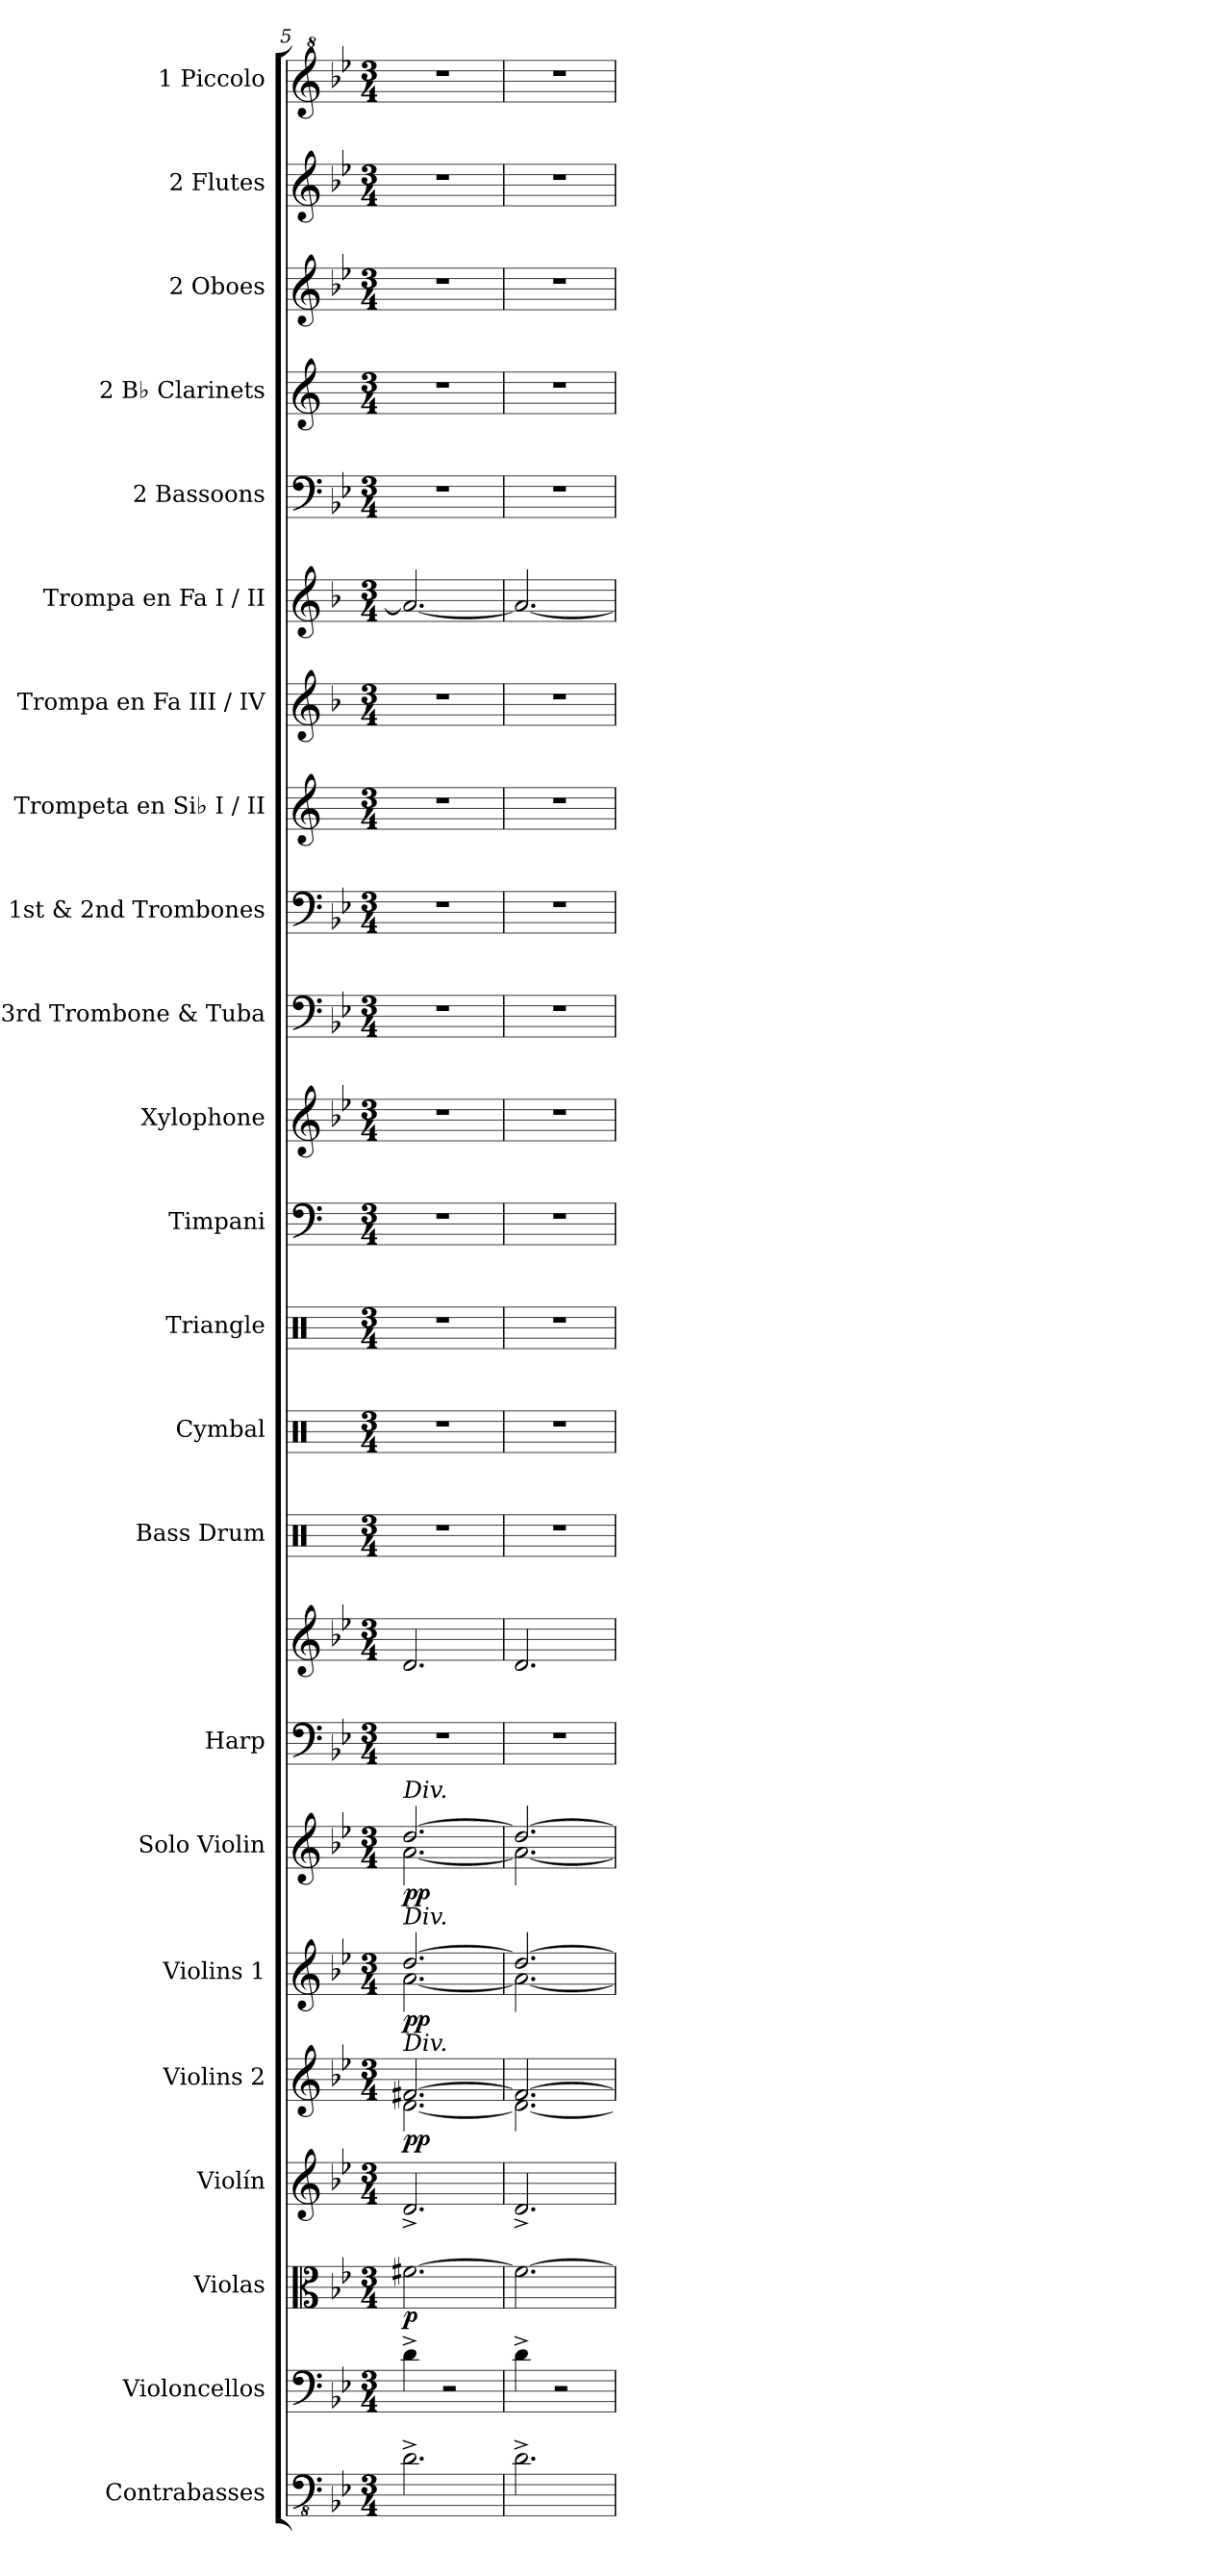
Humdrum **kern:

**kern	**kern	**kern	**dynam	**kern	**kern	**dynam	**kern	**dynam	**kern	**dynam	**kern	**kern	**kern	**kern	**kern	**kern	**kern	**kern	**kern	**kern	**kern	**kern	**kern	**kern	**kern	**kern	**kern
*part23	*part22	*part21	*part21	*part20	*part19	*part19	*part18	*part18	*part17	*part17	*part16	*part16	*part15	*part14	*part13	*part12	*part11	*part10	*part9	*part8	*part7	*part6	*part5	*part4	*part3	*part2	*part1
*staff24	*staff23	*staff22	*staff22	*staff21	*staff20	*staff20	*staff19	*staff19	*staff18	*staff18	*staff17	*staff16	*staff15	*staff14	*staff13	*staff12	*staff11	*staff10	*staff9	*staff8	*staff7	*staff6	*staff5	*staff4	*staff3	*staff2	*staff1
*I"Contrabasses	*I"Violoncellos	*I"Violas	*	*I"Violín	*I"Violins 2	*	*I"Violins 1	*	*I"Solo Violin	*	*I"Harp	*	*I"Bass Drum	*I"Cymbal	*I"Triangle	*I"Timpani	*I"Xylophone	*I"3rd Trombone     &amp; Tuba	*I"1st &amp; 2nd Trombones	*I"Trompeta en Si♭  I / II	*I"Trompa en Fa   III / IV	*I"Trompa en Fa I / II	*I"2 Bassoons	*I"2 B♭ Clarinets	*I"2 Oboes	*I"2 Flutes	*I"1 Piccolo
*I'Cbs.	*I'Vlcs.	*I'Vlas.	*	*I'Vln.	*I'Vlns. 2	*	*I'Vlns. 1	*	*I'S. Vln.	*	*I'Hrp.	*	*I'B. Dr.	*I'Cym.	*I'Trgl.	*I'Timp.	*I'Xyl.	*I'3rd Trb. &amp; Tba.	*I'1st &amp; 2nd    Trbs.	*I'Tpt. Si♭  I / II	*I'Trmp. Fa   III / IV	*I'Trmp. Fa I / II	*I'2 Bsns.	*I'2 B♭ Cls.	*I'2 Obs.	*I'2 Fls.	*I'1 Picc.
*clefFv4	*clefF4	*clefC3	*	*clefG2	*clefG2	*	*clefG2	*	*clefG2	*	*clefF4	*clefG2	*clefX	*clefX	*clefX	*clefF4	*clefG2	*clefF4	*clefF4	*clefG2	*clefG2	*clefG2	*clefF4	*clefG2	*clefG2	*clefG2	*clefG^2
*	*	*	*	*	*	*	*	*	*	*	*	*	*	*	*	*	*ITrd-7c-12	*	*	*ITrd1c2	*ITrd4c7	*ITrd4c7	*	*ITrd1c2	*	*	*ITrd-7c-12
*k[b-e-]	*k[b-e-]	*k[b-e-]	*	*k[b-e-]	*k[b-e-]	*	*k[b-e-]	*	*k[b-e-]	*	*k[b-e-]	*k[b-e-]	*k[]	*k[]	*k[]	*k[]	*k[b-e-]	*k[b-e-]	*k[b-e-]	*k[b-e-]	*k[b-e-]	*k[b-e-]	*k[b-e-]	*k[b-e-]	*k[b-e-]	*k[b-e-]	*k[b-e-]
*M3/4	*M3/4	*M3/4	*	*M3/4	*M3/4	*	*M3/4	*	*M3/4	*	*M3/4	*M3/4	*M3/4	*M3/4	*M3/4	*M3/4	*M3/4	*M3/4	*M3/4	*M3/4	*M3/4	*M3/4	*M3/4	*M3/4	*M3/4	*M3/4	*M3/4
=5	=5	=5	=5	=5	=5	=5	=5	=5	=5	=5	=5	=5	=5	=5	=5	=5	=5	=5	=5	=5	=5	=5	=5	=5	=5	=5	=5
*	*	*	*	*	*^	*	*^	*	*^	*	*	*	*	*	*	*	*	*	*	*	*	*	*	*	*	*	*
!	!	!	!	!	!	!	!	!	!	!	!LO:TX:a:i:t=Div.	!	!	!	!	!	!	!	!	!	!	!	!	!	!	!	!	!	!	!
!	!	!	!	!	!	!	!	!LO:TX:a:i:t=Div.	!	!	!	!	!	!	!	!	!	!	!	!	!	!	!	!	!	!	!	!	!	!
!	!	!	!	!	!LO:TX:a:i:t=Div.	!	!	!	!	!	!	!	!	!	!	!	!	!	!	!	!	!	!	!	!	!	!	!	!	!
!	!	!	!LO:DY:b	!	!	!	!LO:DY:b	!	!	!	!	!	!	!	!	!	!	!	!	!	!	!	!	!	!	!	!	!	!	!
!	!	!	!	!	!	!	!LO:DY:n=1:b	!	!	!LO:DY:b	!	!	!	!	!	!	!	!	!	!	!	!	!	!	!	!	!	!	!	!
!	!	!	!	!	!	!	!	!	!	!LO:DY:n=1:b	!	!	!LO:DY:b	!	!	!	!	!	!	!	!	!	!	!	!	!	!	!	!	!
!	!	!	!	!	!	!	!	!	!	!	!	!	!LO:DY:n=1:b	!	!	!	!	!	!	!	!	!	!	!	!	!	!	!	!	!
2.D^\	4d^\	[2.f#X\	p	2.d^/	[2.f#X/	[2.d\	p p	[2.dd/	[2.a\	p p	[2.dd/	[2.a\	p p	2.r	2.d/	2.r	2.r	2.r	2.r	2.r	2.r	2.r	2.r	2.r	2.d/_	2.r	2.r	2.r	2.r	2.r
.	2r	.	.	.	.	.	.	.	.	.	.	.	.	.	.	.	.	.	.	.	.	.	.	.	.	.	.	.	.	.
=6	=6	=6	=6	=6	=6	=6	=6	=6	=6	=6	=6	=6	=6	=6	=6	=6	=6	=6	=6	=6	=6	=6	=6	=6	=6	=6	=6	=6	=6	=6
2.D^\	4d^\	2.f#\_	.	2.d^/	2.f#/_	2.d\_	.	2.dd/_	2.a\_	.	2.dd/_	2.a\_	.	2.r	2.d/	2.r	2.r	2.r	2.r	2.r	2.r	2.r	2.r	2.r	2.d/_	2.r	2.r	2.r	2.r	2.r
.	2r	.	.	.	.	.	.	.	.	.	.	.	.	.	.	.	.	.	.	.	.	.	.	.	.	.	.	.	.	.
*	*	*	*	*	*v	*v	*	*	*	*	*v	*v	*	*	*	*	*	*	*	*	*	*	*	*	*	*	*	*	*	*
*	*	*	*	*	*	*	*v	*v	*	*	*	*	*	*	*	*	*	*	*	*	*	*	*	*	*	*	*	*
=	=	=	=	=	=	=	=	=	=	=	=	=	=	=	=	=	=	=	=	=	=	=	=	=	=	=	=
*-	*-	*-	*-	*-	*-	*-	*-	*-	*-	*-	*-	*-	*-	*-	*-	*-	*-	*-	*-	*-	*-	*-	*-	*-	*-	*-	*-
